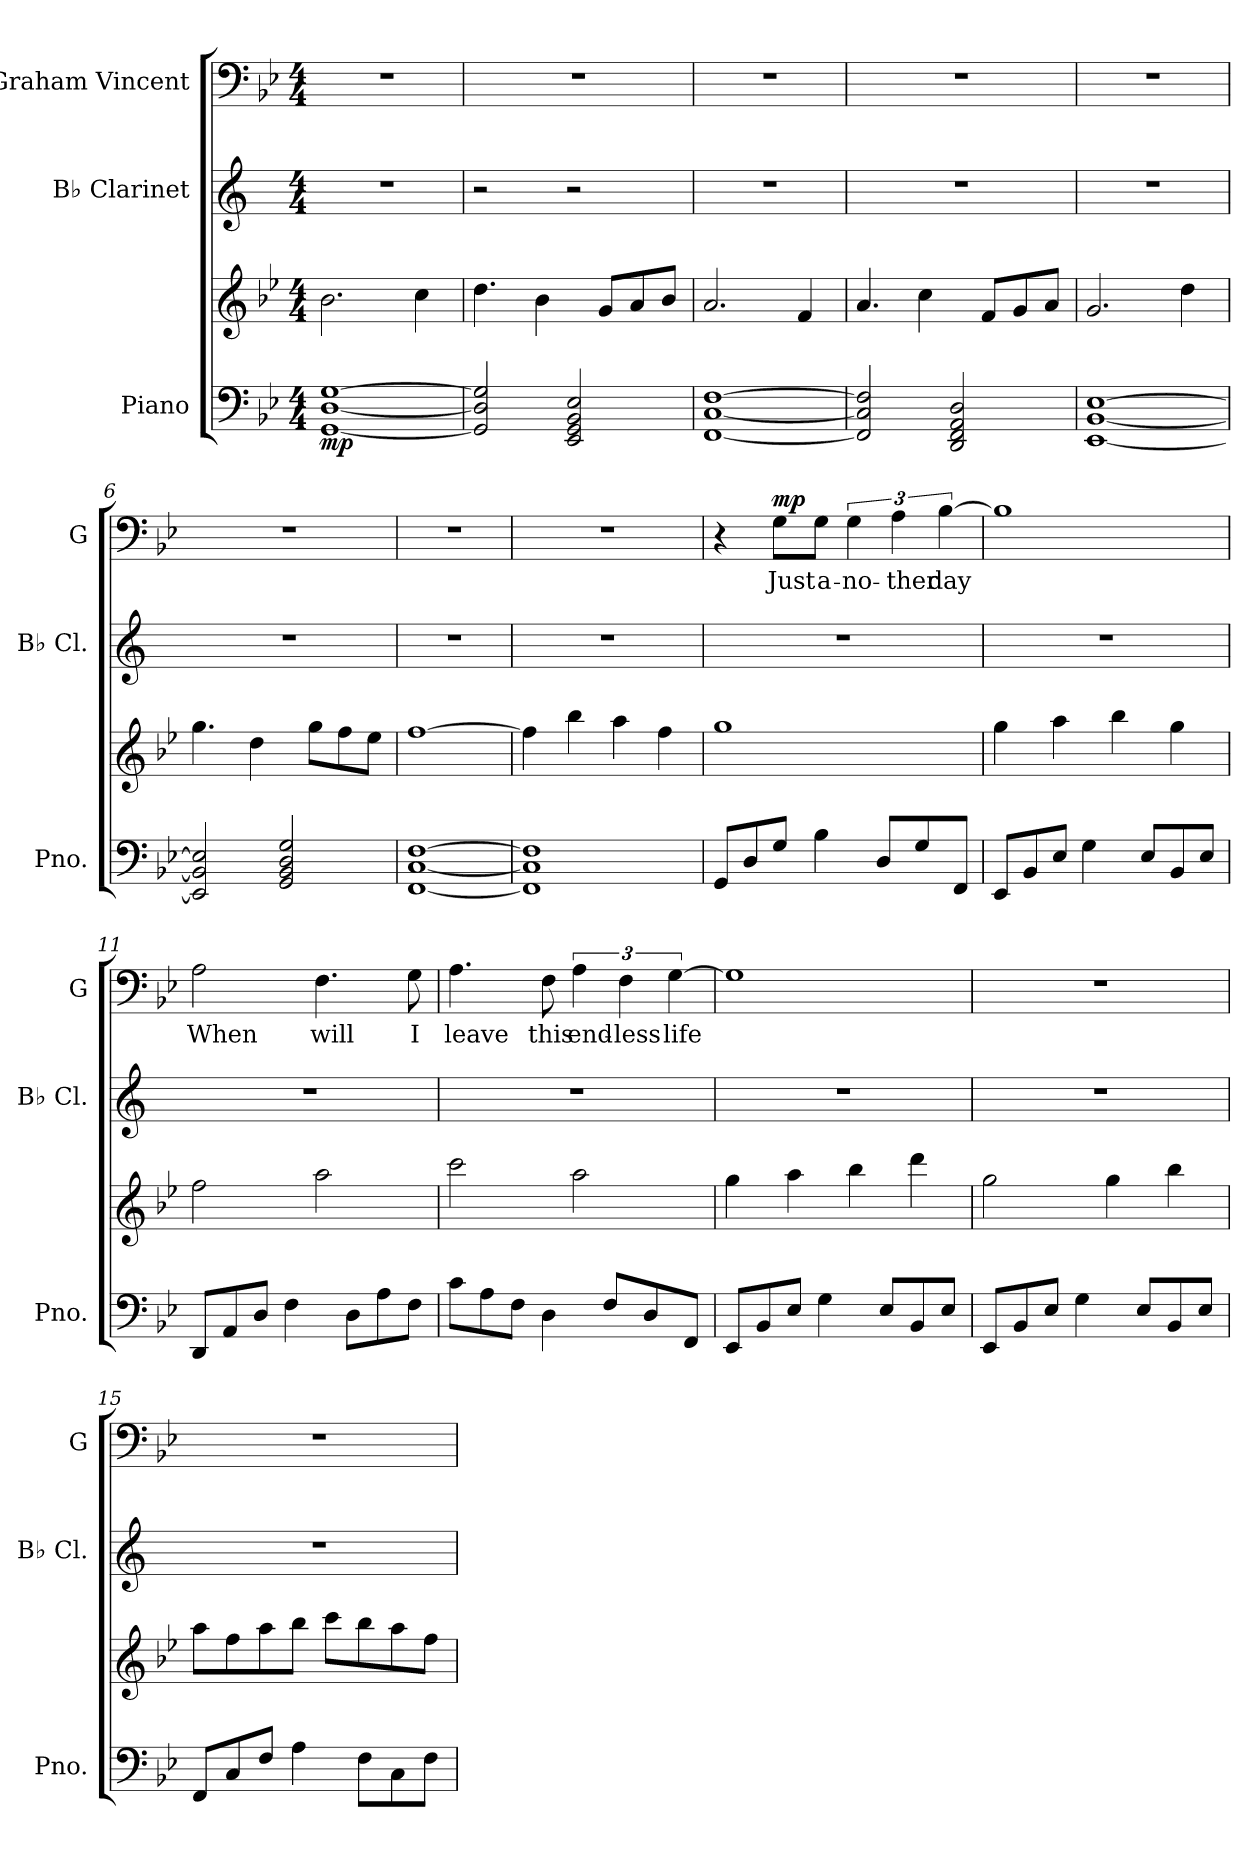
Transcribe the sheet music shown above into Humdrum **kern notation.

**kern	**kern	**dynam	**kern	**kern	**text	**dynam
*part3	*part3	*part3	*part2	*part1	*part1	*part1
*staff4	*staff3	*staff3/4	*staff2	*staff1	*staff1	*staff1
*I"Piano	*	*	*I"B♭ Clarinet	*I"Graham Vincent	*	*
*I'Pno.	*	*	*I'B♭ Cl.	*I'G	*	*
*clefF4	*clefG2	*	*clefG2	*clefF4	*	*
*	*	*	*ITrd1c2	*	*	*
*k[b-e-]	*k[b-e-]	*	*k[b-e-]	*k[b-e-]	*	*
*M4/4	*M4/4	*	*M4/4	*M4/4	*	*
*MM116	*MM116	*	*MM116	*MM116	*	*
=1	=1	=1	=1	=1	=1	=1
!	!	!LO:DY:b=2	!	!	!	!
[1GG [1D [1G	2.b-\	mp	1r	1r	.	.
.	4cc\	.	.	.	.	.
=2	=2	=2	=2	=2	=2	=2
2GG/] 2D/] 2G/]	4.dd\	.	2r	1r	.	.
.	4b-\	.	.	.	.	.
2EE-/ 2GG/ 2BB-/ 2E-/	.	.	2r	.	.	.
.	8g/L	.	.	.	.	.
.	8a/	.	.	.	.	.
.	8b-/J	.	.	.	.	.
=3	=3	=3	=3	=3	=3	=3
[1FF [1C [1F	2.a/	.	1r	1r	.	.
.	4f/	.	.	.	.	.
=4	=4	=4	=4	=4	=4	=4
2FF/] 2C/] 2F/]	4.a/	.	1r	1r	.	.
.	4cc\	.	.	.	.	.
2DD/ 2FF/ 2AA/ 2D/	.	.	.	.	.	.
.	8f/L	.	.	.	.	.
.	8g/	.	.	.	.	.
.	8a/J	.	.	.	.	.
=5	=5	=5	=5	=5	=5	=5
[1EE- [1BB- [1E-	2.g/	.	1r	1r	.	.
.	4dd\	.	.	.	.	.
=6	=6	=6	=6	=6	=6	=6
2EE-/] 2BB-/] 2E-/]	4.gg\	.	1r	1r	.	.
.	4dd\	.	.	.	.	.
2GG/ 2BB-/ 2D/ 2G/	.	.	.	.	.	.
.	8gg\L	.	.	.	.	.
.	8ff\	.	.	.	.	.
.	8ee-\J	.	.	.	.	.
=7	=7	=7	=7	=7	=7	=7
[1FF [1C [1F	[1ff	.	1r	1r	.	.
!!LO:LB:g=z
=8	=8	=8	=8	=8	=8	=8
1FF] 1C] 1F]	4ff\]	.	1r	1r	.	.
.	4bb-\	.	.	.	.	.
.	4aa\	.	.	.	.	.
.	4ff\	.	.	.	.	.
=9	=9	=9	=9	=9	=9	=9
8GG/L	1gg	.	1r	4r	.	.
8D/	.	.	.	.	.	.
!	!	!	!	!	!LO:LY:b	!LO:DY:b
8G/J	.	.	.	8G\L	Just	mp
!	!	!	!	!	!LO:LY:b	!
4B-\	.	.	.	8G\J	a-	.
!	!	!	!	!	!LO:LY:b	!
.	.	.	.	6G\	-no-	.
8D/L	.	.	.	.	.	.
!	!	!	!	!	!LO:LY:b	!
.	.	.	.	6A\	-ther	.
8G/	.	.	.	.	.	.
!	!	!	!	!	!LO:LY:b	!
.	.	.	.	[6B-\	day	.
8FF/J	.	.	.	.	.	.
=10	=10	=10	=10	=10	=10	=10
8EE-/L	4gg\	.	1r	1B-]	.	.
8BB-/	.	.	.	.	.	.
8E-/J	4aa\	.	.	.	.	.
4G\	.	.	.	.	.	.
.	4bb-\	.	.	.	.	.
8E-/L	.	.	.	.	.	.
8BB-/	4gg\	.	.	.	.	.
8E-/J	.	.	.	.	.	.
=11	=11	=11	=11	=11	=11	=11
!	!	!	!	!	!LO:LY:b	!
8DD/L	2ff\	.	1r	2A\	When	.
8AA/	.	.	.	.	.	.
8D/J	.	.	.	.	.	.
4F\	.	.	.	.	.	.
!	!	!	!	!	!LO:LY:b	!
.	2aa\	.	.	4.F\	will	.
8D\L	.	.	.	.	.	.
8A\	.	.	.	.	.	.
!	!	!	!	!	!LO:LY:b	!
8F\J	.	.	.	8G\	I	.
!!LO:LB:g=z
=12	=12	=12	=12	=12	=12	=12
!	!	!	!	!	!LO:LY:b	!
8c\L	2ccc\	.	1r	4.A\	leave	.
8A\	.	.	.	.	.	.
8F\J	.	.	.	.	.	.
!	!	!	!	!	!LO:LY:b	!
4D\	.	.	.	8F\	this	.
!	!	!	!	!	!LO:LY:b	!
.	2aa\	.	.	6A\	end-	.
8F/L	.	.	.	.	.	.
!	!	!	!	!	!LO:LY:b	!
.	.	.	.	6F\	-less	.
8D/	.	.	.	.	.	.
!	!	!	!	!	!LO:LY:b	!
.	.	.	.	[6G\	life	.
8FF/J	.	.	.	.	.	.
=13	=13	=13	=13	=13	=13	=13
8EE-/L	4gg\	.	1r	1G]	.	.
8BB-/	.	.	.	.	.	.
8E-/J	4aa\	.	.	.	.	.
4G\	.	.	.	.	.	.
.	4bb-\	.	.	.	.	.
8E-/L	.	.	.	.	.	.
8BB-/	4ddd\	.	.	.	.	.
8E-/J	.	.	.	.	.	.
=14	=14	=14	=14	=14	=14	=14
8EE-/L	2gg\	.	1r	1r	.	.
8BB-/	.	.	.	.	.	.
8E-/J	.	.	.	.	.	.
4G\	.	.	.	.	.	.
.	4gg\	.	.	.	.	.
8E-/L	.	.	.	.	.	.
8BB-/	4bb-\	.	.	.	.	.
8E-/J	.	.	.	.	.	.
=15	=15	=15	=15	=15	=15	=15
8FF/L	8aa\L	.	1r	1r	.	.
8C/	8ff\	.	.	.	.	.
8F/J	8aa\	.	.	.	.	.
4A\	8bb-\J	.	.	.	.	.
.	8ccc\L	.	.	.	.	.
8F\L	8bb-\	.	.	.	.	.
8C\	8aa\	.	.	.	.	.
8F\J	8ff\J	.	.	.	.	.
=	=	=	=	=	=	=
*-	*-	*-	*-	*-	*-	*-
